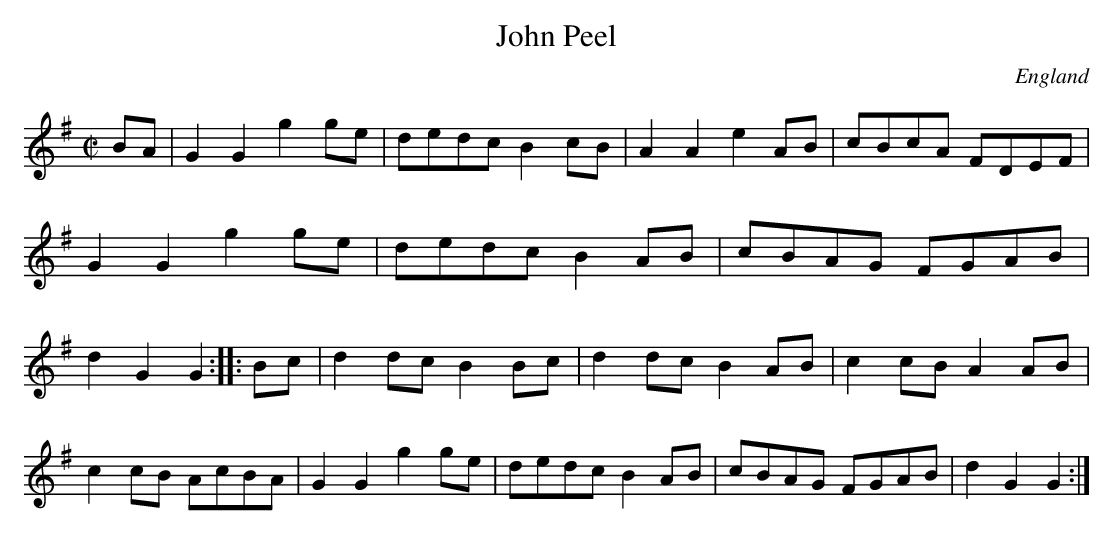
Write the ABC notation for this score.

X:1
T:John Peel
M:C|
O:England
K:G
BA|\
G2G2 g2ge| dedc B2cB| A2A2 e2AB| cBcA FDEF| \
G2G2 g2ge| dedc B2AB| cBAG FGAB| d2G2 G2::\
Bc|\
d2dc B2Bc| d2dc B2AB| c2cB A2AB| c2cB AcBA|\
G2G2 g2ge| dedc B2AB| cBAG FGAB| d2G2 G2:|
